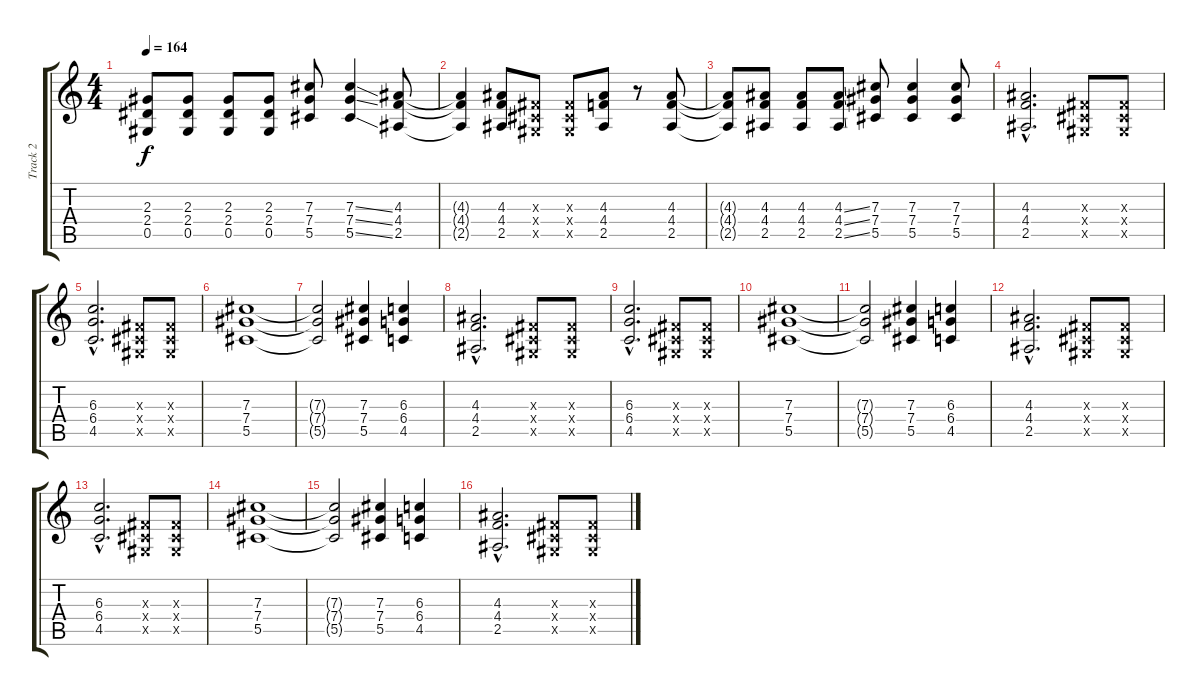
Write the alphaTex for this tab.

\track ("Track 2" "Track 2") {instrument distortionguitar}
\staff {score tabs}
\tuning (Eb4 Bb3 Gb3 Db3 Ab2 Eb2) {hide}
\ts (4 4)
\tempo 164
\clef g2
\ks c
(2.3{t} 2.4{t} 0.5{t}).8{dy f} (2.3 2.4 0.5).8 (2.3 2.4 0.5).8 (2.3 2.4 0.5).8 (7.3 7.4 5.5).8 (7.3{ss} 7.4{ss} 5.5{ss}).4 (4.3 4.4 2.5).8 |
(4.3{t} 4.4{t} 2.5{t}).4 (4.3 4.4 2.5).8 (0.3{x} 0.4{x} 0.5{x}).8 (0.3{x} 0.4{x} 0.5{x}).8 (4.3 4.4 2.5).8 r.8 (4.3 4.4 2.5).8 |
(4.3{t} 4.4{t} 2.5{t}).8 (4.3 4.4 2.5).8 (4.3 4.4 2.5).8 (4.3{ss} 4.4{ss} 2.5{ss}).8 (7.3 7.4 5.5).8 (7.3 7.4 5.5).4 (7.3 7.4 5.5).8 |
(4.3{hac} 4.4{hac} 2.5{hac}).2{d} (0.3{x} 0.4{x} 0.5{x}).8 (0.3{x} 0.4{x} 0.5{x}).8 |
(6.3{hac} 6.4{hac} 4.5{hac}).2{d} (0.3{x} 0.4{x} 0.5{x}).8 (0.3{x} 0.4{x} 0.5{x}).8 |
(7.3 7.4 5.5).1 |
(7.3{t} 7.4{t} 5.5{t}).2 (7.3 7.4 5.5).4 (6.3 6.4 4.5).4 |
(4.3{hac} 4.4{hac} 2.5{hac}).2{d} (0.3{x} 0.4{x} 0.5{x}).8 (0.3{x} 0.4{x} 0.5{x}).8 |
(6.3{hac} 6.4{hac} 4.5{hac}).2{d} (0.3{x} 0.4{x} 0.5{x}).8 (0.3{x} 0.4{x} 0.5{x}).8 |
(7.3 7.4 5.5).1 |
(7.3{t} 7.4{t} 5.5{t}).2 (7.3 7.4 5.5).4 (6.3 6.4 4.5).4 |
(4.3{hac} 4.4{hac} 2.5{hac}).2{d} (0.3{x} 0.4{x} 0.5{x}).8 (0.3{x} 0.4{x} 0.5{x}).8 |
(6.3{hac} 6.4{hac} 4.5{hac}).2{d} (0.3{x} 0.4{x} 0.5{x}).8 (0.3{x} 0.4{x} 0.5{x}).8 |
(7.3 7.4 5.5).1 |
(7.3{t} 7.4{t} 5.5{t}).2 (7.3 7.4 5.5).4 (6.3 6.4 4.5).4 |
(4.3{hac} 4.4{hac} 2.5{hac}).2{d} (0.3{x} 0.4{x} 0.5{x}).8 (0.3{x} 0.4{x} 0.5{x}).8
